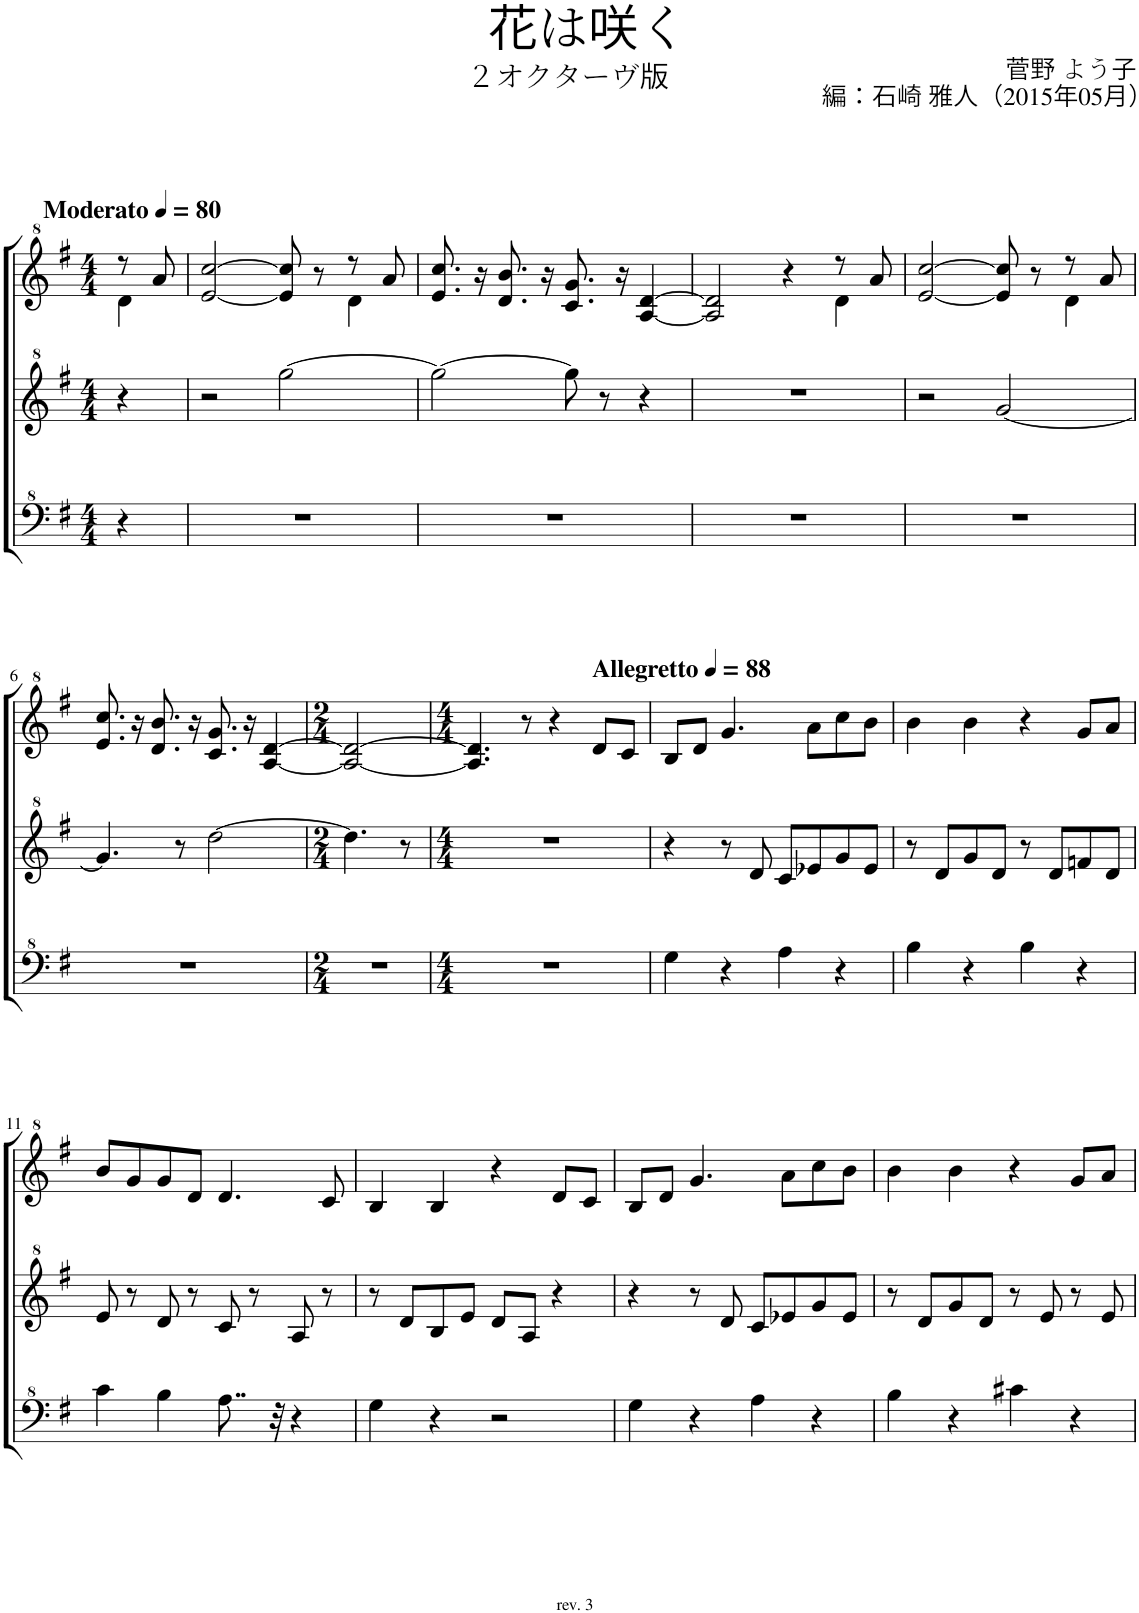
**kern	**kern	**kern
*part3	*part2	*part1
*staff3	*staff2	*staff1
*I"パンフルート	*I"パンフルート	*I"パンフルート
*clefF^4	*clefG^2	*clefG^2
*k[f#]	*k[f#]	*k[f#]
*M4/4	*M4/4	*M4/4
*MM80	*MM80	*MM80
=1	=1	=1
*	*	*^
!	!	!LO:TX:a:B:t=Moderato	!
4r	4r	8r	4dd\
.	.	8aa/	.
=2	=2	=2	=2
1r	2r	[2ee/ [2ccc/	2.ryy
.	[2ggg\	8ee/] 8ccc/]	.
.	.	8r	.
.	.	8r	4dd\
.	.	8aa/	.
*	*	*v	*v
=3	=3	=3
1r	2ggg\_	8.ee/ 8.ccc/
.	.	16r
.	.	8.dd/ 8.bb/
.	.	16r
.	8ggg\]	8.cc/ 8.gg/
.	8r	.
.	.	16r
.	4r	[4a/ [4dd/
=4	=4	=4
*	*	*^
1r	1r	2a/] 2dd/]	2.ryy
.	.	4r	.
.	.	8r	4dd\
.	.	8aa/	.
=5	=5	=5	=5
1r	2r	[2ee/ [2ccc/	2.ryy
.	[2gg/	8ee/] 8ccc/]	.
.	.	8r	.
.	.	8r	4dd\
.	.	8aa/	.
*	*	*v	*v
!!LO:LB:g=z
=6	=6	=6
1r	4.gg/]	8.ee/ 8.ccc/
.	.	16r
.	.	8.dd/ 8.bb/
.	8r	.
.	.	16r
.	[2ddd\	8.cc/ 8.gg/
.	.	16r
.	.	[4a/ [4dd/
=7	=7	=7
*M2/4	*M2/4	*M2/4
2r	4.ddd\]	2a/_ 2dd/_
.	8r	.
=8	=8	=8
*M4/4	*M4/4	*M4/4
1r	1r	4.a/] 4.dd/]
.	.	8r
.	.	4r
*	*	*MM88
!	!	!LO:TX:a:B:t=Allegretto
.	.	8dd/L
.	.	8cc/J
=9	=9	=9
4g\	4r	8b/L
.	.	8dd/J
4r	8r	4.gg/
.	8dd/	.
4a\	8cc/L	.
.	8ee-X/	8aa\L
4r	8gg/	8ccc\
.	8ee-/J	8bb\J
=10	=10	=10
4b\	8r	4bb\
.	8dd/L	.
4r	8gg/	4bb\
.	8dd/J	.
4b\	8r	4r
.	8dd/L	.
4r	8ffn/	8gg/L
.	8dd/J	8aa/J
!!LO:LB:g=z
=11	=11	=11
4cc\	8ee/	8bb/L
.	8r	8gg/
4b\	8dd/	8gg/
.	8r	8dd/J
8..a\	8cc/	4.dd/
.	8r	.
32r	.	.
4r	8a/	.
.	8r	8cc/
=12	=12	=12
4g\	8r	4b/
.	8dd/L	.
4r	8b/	4b/
.	8ee/J	.
2r	8dd/L	4r
.	8a/J	.
.	4r	8dd/L
.	.	8cc/J
=13	=13	=13
4g\	4r	8b/L
.	.	8dd/J
4r	8r	4.gg/
.	8dd/	.
4a\	8cc/L	.
.	8ee-X/	8aa\L
4r	8gg/	8ccc\
.	8ee-/J	8bb\J
=14	=14	=14
4b\	8r	4bb\
.	8dd/L	.
4r	8gg/	4bb\
.	8dd/J	.
4cc#X\	8r	4r
.	8ee/	.
4r	8r	8gg/L
.	8ee/	8aa/J
=	=	=
*-	*-	*-
